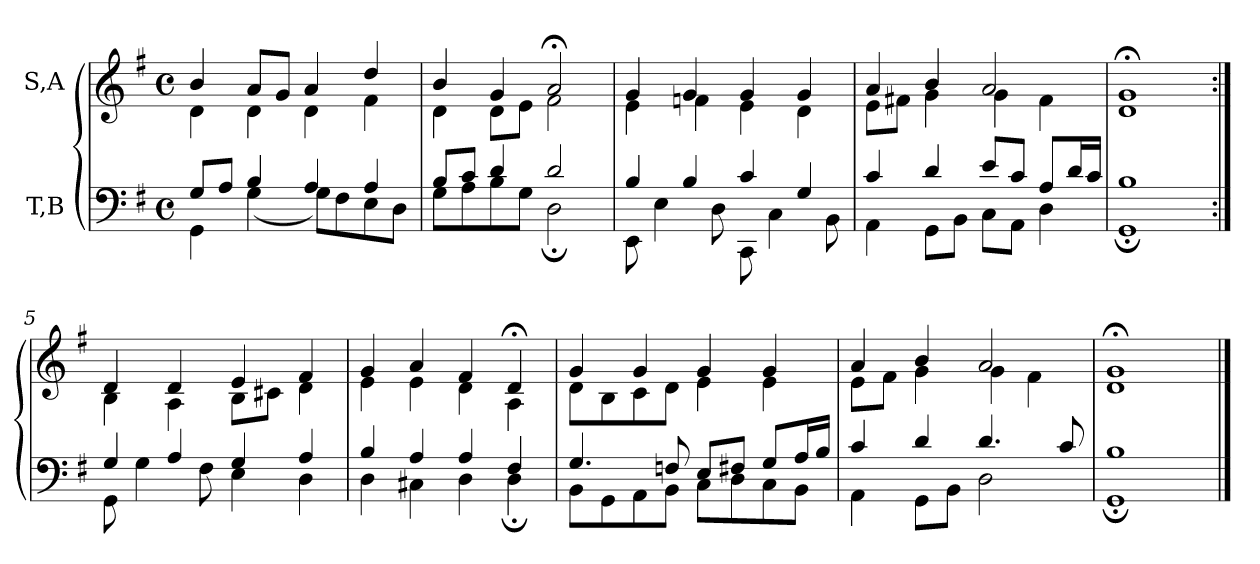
**kern	**kern
*part2	*part1
*staff2	*staff1
*I"T,B	*I"S,A
*clefF4	*clefG2
*k[f#]	*k[f#]
*M4/4	*M4/4
*met(c)	*met(c)
=	=
*^	*^
8GL	4GG	4b	4d
8AJ	.	.	.
4B	(<4G	8aL	4d
.	.	8gJ	.
4A	8GL)	4a	4d
.	8F#	.	.
4A	8E	4dd	4f#
.	8DJ	.	.
=1	=1	=1	=1
8BL	8GL	4b	4d
8cJ	8A	.	.
4d	8B	4g	8dL
.	8GJ	.	8eJ
2d	2D;	2a;<	2f#
=2	=2	=2	=2
4B	8EE	4g	4e
.	4E	.	.
4B	.	4g	4fn
.	8D	.	.
4c	8CC	4g	4e
.	4C	.	.
4G	.	4g	4d
.	8BB	.	.
=3	=3	=3	=3
4c	4AA	4a	8eL
.	.	.	8f#XJ
4d	8GGL	4b	4g
.	8BBJ	.	.
8eL	8CL	2a	4g
8cJ	8AAJ	.	.
8AL	4D	.	4f#
16dL	.	.	.
16cJJ	.	.	.
=4	=4	=4	=4
1B	1GG;	1g;<	1d
=5:|!	=5:|!	=5:|!	=5:|!
4G	8GG	4d	4B
.	4G	.	.
4A	.	4d	4A
.	8F#	.	.
4G	4E	4e	8BL
.	.	.	8c#XJ
4A	4D	4f#	4d
=6	=6	=6	=6
4B	4D	4g	4e
4A	4C#X	4a	4e
4A	4D	4f#	4d
4F#	4D;	4d;<	4A
=7	=7	=7	=7
4.G	8BBL	4g	8dL
.	8GG	.	8B
.	8AA	4g	8c
8Fn	8BBJ	.	8dJ
8EL	8CL	4g	4e
8F#XJ	8D	.	.
8GL	8C	4g	4e
16AL	8BBJ	.	.
16BJJ	.	.	.
=8	=8	=8	=8
4c	4AA	4a	8eL
.	.	.	8f#J
4d	8GGL	4b	4g
.	8BBJ	.	.
4.d	2D	2a	4g
.	.	.	4f#
8c	.	.	.
=9	=9	=9	=9
1B	1GG;	1g;<	1d
*v	*v	*	*
*	*v	*v
==	==
*-	*-
